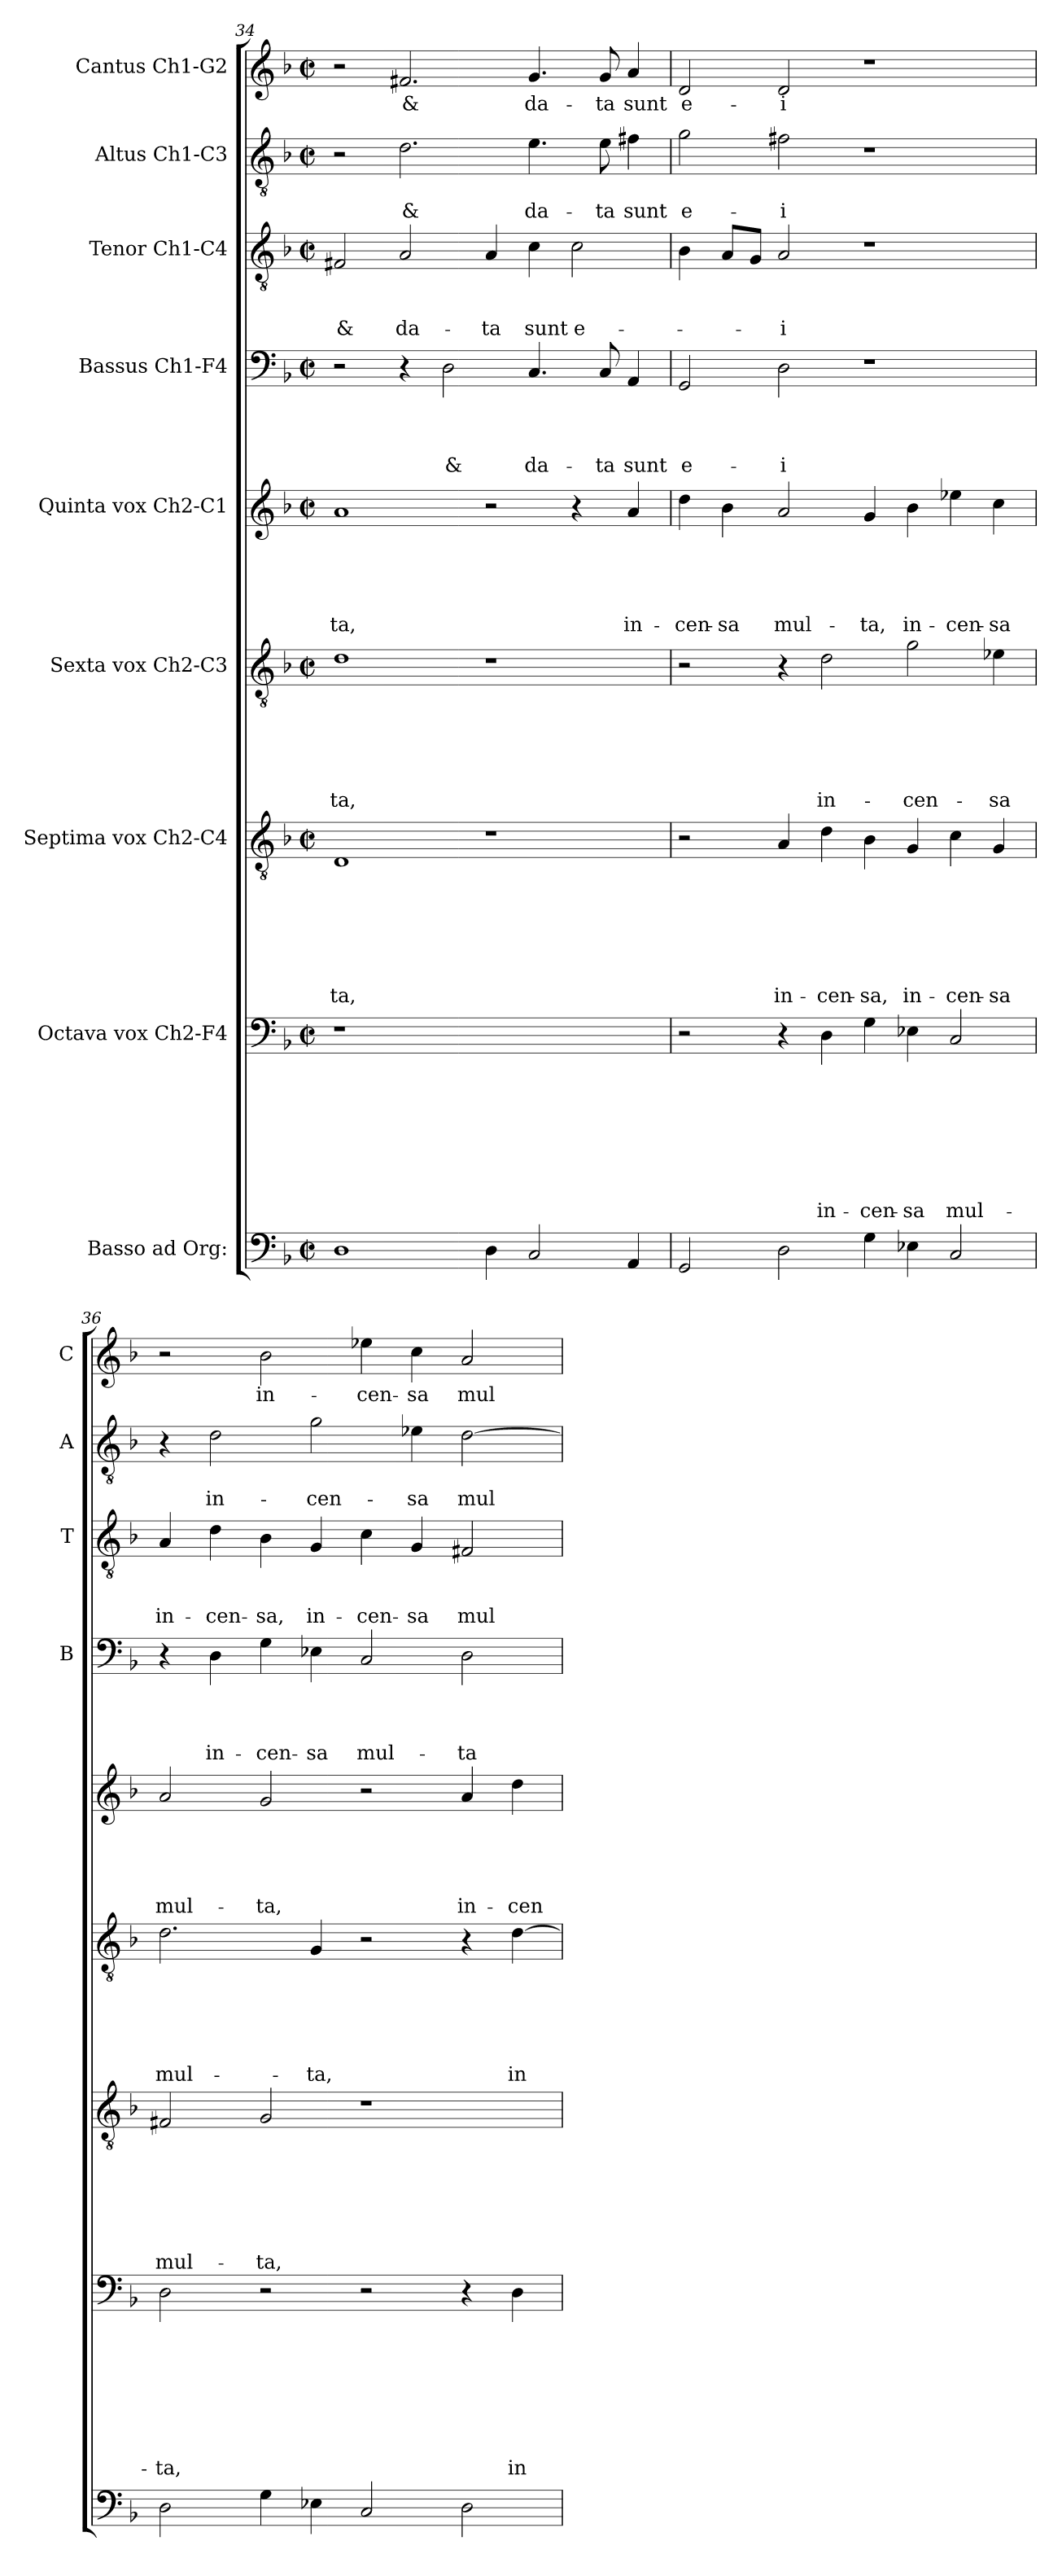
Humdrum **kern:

**kern	**kern	**text	**text	**text	**text	**text	**text	**text	**text	**kern	**text	**text	**text	**text	**text	**text	**text	**kern	**text	**text	**text	**text	**text	**text	**kern	**text	**text	**text	**text	**text	**kern	**text	**text	**text	**text	**kern	**text	**text	**text	**kern	**text	**text	**kern	**text
*part9	*part8	*part8	*part8	*part8	*part8	*part8	*part8	*part8	*part8	*part7	*part7	*part7	*part7	*part7	*part7	*part7	*part7	*part6	*part6	*part6	*part6	*part6	*part6	*part6	*part5	*part5	*part5	*part5	*part5	*part5	*part4	*part4	*part4	*part4	*part4	*part3	*part3	*part3	*part3	*part2	*part2	*part2	*part1	*part1
*staff9	*staff8	*staff8	*staff8	*staff8	*staff8	*staff8	*staff8	*staff8	*staff8	*staff7	*staff7	*staff7	*staff7	*staff7	*staff7	*staff7	*staff7	*staff6	*staff6	*staff6	*staff6	*staff6	*staff6	*staff6	*staff5	*staff5	*staff5	*staff5	*staff5	*staff5	*staff4	*staff4	*staff4	*staff4	*staff4	*staff3	*staff3	*staff3	*staff3	*staff2	*staff2	*staff2	*staff1	*staff1
*I"Basso ad Org:	*I"Octava vox Ch2-F4	*	*	*	*	*	*	*	*	*I"Septima vox Ch2-C4	*	*	*	*	*	*	*	*I"Sexta vox Ch2-C3	*	*	*	*	*	*	*I"Quinta vox Ch2-C1	*	*	*	*	*	*I"Bassus Ch1-F4	*	*	*	*	*I"Tenor Ch1-C4	*	*	*	*I"Altus Ch1-C3	*	*	*I"Cantus Ch1-G2	*
*	*	*	*	*	*	*	*	*	*	*	*	*	*	*	*	*	*	*	*	*	*	*	*	*	*	*	*	*	*	*	*I'B	*	*	*	*	*I'T	*	*	*	*I'A	*	*	*I'C	*
*clefF4	*clefF4	*	*	*	*	*	*	*	*	*clefGv2	*	*	*	*	*	*	*	*clefGv2	*	*	*	*	*	*	*clefG2	*	*	*	*	*	*clefF4	*	*	*	*	*clefGv2	*	*	*	*clefGv2	*	*	*clefG2	*
*k[b-]	*k[b-]	*	*	*	*	*	*	*	*	*k[b-]	*	*	*	*	*	*	*	*k[b-]	*	*	*	*	*	*	*k[b-]	*	*	*	*	*	*k[b-]	*	*	*	*	*k[b-]	*	*	*	*k[b-]	*	*	*k[b-]	*
*F:	*F:	*	*	*	*	*	*	*	*	*F:	*	*	*	*	*	*	*	*F:	*	*	*	*	*	*	*F:	*	*	*	*	*	*F:	*	*	*	*	*F:	*	*	*	*F:	*	*	*F:	*
*M2/2	*M2/2	*	*	*	*	*	*	*	*	*M2/2	*	*	*	*	*	*	*	*M2/2	*	*	*	*	*	*	*M2/2	*	*	*	*	*	*M2/2	*	*	*	*	*M2/2	*	*	*	*M2/2	*	*	*M2/2	*
*met(c|)	*met(c|)	*	*	*	*	*	*	*	*	*met(c|)	*	*	*	*	*	*	*	*met(c|)	*	*	*	*	*	*	*met(c|)	*	*	*	*	*	*met(c|)	*	*	*	*	*met(c|)	*	*	*	*met(c|)	*	*	*met(c|)	*
=34	=34	=34	=34	=34	=34	=34	=34	=34	=34	=34	=34	=34	=34	=34	=34	=34	=34	=34	=34	=34	=34	=34	=34	=34	=34	=34	=34	=34	=34	=34	=34	=34	=34	=34	=34	=34	=34	=34	=34	=34	=34	=34	=34	=34
!	!	!	!	!	!	!	!	!	!	!	!	!	!	!	!	!	!LO:LY:b	!	!	!	!	!	!	!LO:LY:b	!	!	!	!	!	!LO:LY:b	!	!	!	!	!	!	!	!	!LO:LY:b	!	!	!	!	!
1D	1r	.	.	.	.	.	.	.	.	1D	.	.	.	.	.	.	-ta,	1d	.	.	.	.	.	-ta,	1a	.	.	.	.	-ta,	2r	.	.	.	.	2F#X/	.	.	&	2r	.	.	2r	.
!	!	!	!	!	!	!	!	!	!	!	!	!	!	!	!	!	!	!	!	!	!	!	!	!	!	!	!	!	!	!	!	!	!	!	!	!	!	!	!LO:LY:b	!	!	!LO:LY:b	!	!LO:LY:b
.	.	.	.	.	.	.	.	.	.	.	.	.	.	.	.	.	.	.	.	.	.	.	.	.	.	.	.	.	.	.	4r	.	.	.	.	2A/	.	.	da-	2.d\	.	&	2.f#X/	&
!	!	!	!	!	!	!	!	!	!	!	!	!	!	!	!	!	!	!	!	!	!	!	!	!	!	!	!	!	!	!	!	!	!	!	!LO:LY:b	!	!	!	!	!	!	!	!	!
.	.	.	.	.	.	.	.	.	.	.	.	.	.	.	.	.	.	.	.	.	.	.	.	.	.	.	.	.	.	.	2D\	.	.	.	&	.	.	.	.	.	.	.	.	.
!	!	!	!	!	!	!	!	!	!	!	!	!	!	!	!	!	!	!	!	!	!	!	!	!	!	!	!	!	!	!	!	!	!	!	!	!	!	!	!LO:LY:b	!	!	!	!	!
4D\	1ryy	.	.	.	.	.	.	.	.	1r	.	.	.	.	.	.	.	1r	.	.	.	.	.	.	2r	.	.	.	.	.	.	.	.	.	.	4A/	.	.	-ta	.	.	.	.	.
!	!	!	!	!	!	!	!	!	!	!	!	!	!	!	!	!	!	!	!	!	!	!	!	!	!	!	!	!	!	!	!	!	!	!	!LO:LY:b	!	!	!	!LO:LY:b	!	!	!LO:LY:b	!	!LO:LY:b
2C/	.	.	.	.	.	.	.	.	.	.	.	.	.	.	.	.	.	.	.	.	.	.	.	.	.	.	.	.	.	.	4.C/	.	.	.	da-	4c\	.	.	sunt	4.e\	.	da-	4.g/	da-
!	!	!	!	!	!	!	!	!	!	!	!	!	!	!	!	!	!	!	!	!	!	!	!	!	!	!	!	!	!	!	!	!	!	!	!	!	!	!	!LO:LY:b	!	!	!	!	!
.	.	.	.	.	.	.	.	.	.	.	.	.	.	.	.	.	.	.	.	.	.	.	.	.	4r	.	.	.	.	.	.	.	.	.	.	2c\	.	.	e-	.	.	.	.	.
!	!	!	!	!	!	!	!	!	!	!	!	!	!	!	!	!	!	!	!	!	!	!	!	!	!	!	!	!	!	!	!	!	!	!	!LO:LY:b	!	!	!	!	!	!	!LO:LY:b	!	!LO:LY:b
.	.	.	.	.	.	.	.	.	.	.	.	.	.	.	.	.	.	.	.	.	.	.	.	.	.	.	.	.	.	.	8C/	.	.	.	-ta	.	.	.	.	8e\	.	-ta	8g/	-ta
!	!	!	!	!	!	!	!	!	!	!	!	!	!	!	!	!	!	!	!	!	!	!	!	!	!	!	!	!	!	!LO:LY:b	!	!	!	!	!LO:LY:b	!	!	!	!	!	!	!LO:LY:b	!	!LO:LY:b
4AA/	.	.	.	.	.	.	.	.	.	.	.	.	.	.	.	.	.	.	.	.	.	.	.	.	4a/	.	.	.	.	in-	4AA/	.	.	.	sunt	.	.	.	.	4f#X\	.	sunt	4a/	sunt
=35	=35	=35	=35	=35	=35	=35	=35	=35	=35	=35	=35	=35	=35	=35	=35	=35	=35	=35	=35	=35	=35	=35	=35	=35	=35	=35	=35	=35	=35	=35	=35	=35	=35	=35	=35	=35	=35	=35	=35	=35	=35	=35	=35	=35
!	!	!	!	!	!	!	!	!	!	!	!	!	!	!	!	!	!	!	!	!	!	!	!	!	!	!	!	!	!	!LO:LY:b	!	!	!	!	!LO:LY:b	!	!	!	!	!	!	!LO:LY:b	!	!LO:LY:b
2GG/	2r	.	.	.	.	.	.	.	.	2r	.	.	.	.	.	.	.	2r	.	.	.	.	.	.	4dd\	.	.	.	.	-cen-	2GG/	.	.	.	e-	4B-\	.	.	.	2g\	.	e-	2d/	e-
!	!	!	!	!	!	!	!	!	!	!	!	!	!	!	!	!	!	!	!	!	!	!	!	!	!	!	!	!	!	!LO:LY:b	!	!	!	!	!	!	!	!	!	!	!	!	!	!
.	.	.	.	.	.	.	.	.	.	.	.	.	.	.	.	.	.	.	.	.	.	.	.	.	4b-\	.	.	.	.	-sa	.	.	.	.	.	8A/L	.	.	.	.	.	.	.	.
.	.	.	.	.	.	.	.	.	.	.	.	.	.	.	.	.	.	.	.	.	.	.	.	.	.	.	.	.	.	.	.	.	.	.	.	8G/J	.	.	.	.	.	.	.	.
!	!	!	!	!	!	!	!	!	!	!	!	!	!	!	!	!	!LO:LY:b	!	!	!	!	!	!	!	!	!	!	!	!	!LO:LY:b	!	!	!	!	!LO:LY:b	!	!	!	!LO:LY:b	!	!	!LO:LY:b	!	!LO:LY:b
2D\	4r	.	.	.	.	.	.	.	.	4A/	.	.	.	.	.	.	in-	4r	.	.	.	.	.	.	2a/	.	.	.	.	mul-	2D\	.	.	.	-i	2A/	.	.	-i	2f#X\	.	-i	2d/	-i
!	!	!	!	!	!	!	!	!	!LO:LY:b	!	!	!	!	!	!	!	!LO:LY:b	!	!	!	!	!	!	!LO:LY:b	!	!	!	!	!	!	!	!	!	!	!	!	!	!	!	!	!	!	!	!
.	4D\	.	.	.	.	.	.	.	in-	4d\	.	.	.	.	.	.	-cen-	2d\	.	.	.	.	.	in-	.	.	.	.	.	.	.	.	.	.	.	.	.	.	.	.	.	.	.	.
!	!	!	!	!	!	!	!	!	!LO:LY:b	!	!	!	!	!	!	!	!LO:LY:b	!	!	!	!	!	!	!	!	!	!	!	!	!LO:LY:b	!	!	!	!	!	!	!	!	!	!	!	!	!	!
4G\	4G\	.	.	.	.	.	.	.	-cen-	4B-\	.	.	.	.	.	.	-sa,	.	.	.	.	.	.	.	4g/	.	.	.	.	-ta,	1r	.	.	.	.	1r	.	.	.	1r	.	.	1r	.
!	!	!	!	!	!	!	!	!	!LO:LY:b	!	!	!	!	!	!	!	!LO:LY:b	!	!	!	!	!	!	!LO:LY:b	!	!	!	!	!	!LO:LY:b	!	!	!	!	!	!	!	!	!	!	!	!	!	!
4E-X\	4E-X\	.	.	.	.	.	.	.	-sa	4G/	.	.	.	.	.	.	in-	2g\	.	.	.	.	.	-cen-	4b-\	.	.	.	.	in-	.	.	.	.	.	.	.	.	.	.	.	.	.	.
!	!	!	!	!	!	!	!	!	!LO:LY:b	!	!	!	!	!	!	!	!LO:LY:b	!	!	!	!	!	!	!	!	!	!	!	!	!LO:LY:b	!	!	!	!	!	!	!	!	!	!	!	!	!	!
2C/	2C/	.	.	.	.	.	.	.	mul-	4c\	.	.	.	.	.	.	-cen-	.	.	.	.	.	.	.	4ee-X\	.	.	.	.	-cen-	.	.	.	.	.	.	.	.	.	.	.	.	.	.
!	!	!	!	!	!	!	!	!	!	!	!	!	!	!	!	!	!LO:LY:b	!	!	!	!	!	!	!LO:LY:b	!	!	!	!	!	!LO:LY:b	!	!	!	!	!	!	!	!	!	!	!	!	!	!
.	.	.	.	.	.	.	.	.	.	4G/	.	.	.	.	.	.	-sa	4e-X\	.	.	.	.	.	-sa	4cc\	.	.	.	.	-sa	.	.	.	.	.	.	.	.	.	.	.	.	.	.
=36	=36	=36	=36	=36	=36	=36	=36	=36	=36	=36	=36	=36	=36	=36	=36	=36	=36	=36	=36	=36	=36	=36	=36	=36	=36	=36	=36	=36	=36	=36	=36	=36	=36	=36	=36	=36	=36	=36	=36	=36	=36	=36	=36	=36
!	!	!	!	!	!	!	!	!	!LO:LY:b	!	!	!	!	!	!	!	!LO:LY:b	!	!	!	!	!	!	!LO:LY:b	!	!	!	!	!	!LO:LY:b	!	!	!	!	!	!	!	!	!LO:LY:b	!	!	!	!	!
2D\	2D\	.	.	.	.	.	.	.	-ta,	2F#X/	.	.	.	.	.	.	mul-	2.d\	.	.	.	.	.	mul-	2a/	.	.	.	.	mul-	4r	.	.	.	.	4A/	.	.	in-	4r	.	.	2r	.
!	!	!	!	!	!	!	!	!	!	!	!	!	!	!	!	!	!	!	!	!	!	!	!	!	!	!	!	!	!	!	!	!	!	!	!LO:LY:b	!	!	!	!LO:LY:b	!	!	!LO:LY:b	!	!
.	.	.	.	.	.	.	.	.	.	.	.	.	.	.	.	.	.	.	.	.	.	.	.	.	.	.	.	.	.	.	4D\	.	.	.	in-	4d\	.	.	-cen-	2d\	.	in-	.	.
!	!	!	!	!	!	!	!	!	!	!	!	!	!	!	!	!	!LO:LY:b	!	!	!	!	!	!	!	!	!	!	!	!	!LO:LY:b	!	!	!	!	!LO:LY:b	!	!	!	!LO:LY:b	!	!	!	!	!LO:LY:b
4G\	2r	.	.	.	.	.	.	.	.	2G/	.	.	.	.	.	.	-ta,	.	.	.	.	.	.	.	2g/	.	.	.	.	-ta,	4G\	.	.	.	-cen-	4B-\	.	.	-sa,	.	.	.	2b-\	in-
!	!	!	!	!	!	!	!	!	!	!	!	!	!	!	!	!	!	!	!	!	!	!	!	!LO:LY:b	!	!	!	!	!	!	!	!	!	!	!LO:LY:b	!	!	!	!LO:LY:b	!	!	!LO:LY:b	!	!
4E-X\	.	.	.	.	.	.	.	.	.	.	.	.	.	.	.	.	.	4G/	.	.	.	.	.	-ta,	.	.	.	.	.	.	4E-X\	.	.	.	-sa	4G/	.	.	in-	2g\	.	-cen-	.	.
!	!	!	!	!	!	!	!	!	!	!	!	!	!	!	!	!	!	!	!	!	!	!	!	!	!	!	!	!	!	!	!	!	!	!	!LO:LY:b	!	!	!	!LO:LY:b	!	!	!	!	!LO:LY:b
2C/	2r	.	.	.	.	.	.	.	.	1r	.	.	.	.	.	.	.	2r	.	.	.	.	.	.	2r	.	.	.	.	.	2C/	.	.	.	mul-	4c\	.	.	-cen-	.	.	.	4ee-X\	-cen-
!	!	!	!	!	!	!	!	!	!	!	!	!	!	!	!	!	!	!	!	!	!	!	!	!	!	!	!	!	!	!	!	!	!	!	!	!	!	!	!LO:LY:b	!	!	!LO:LY:b	!	!LO:LY:b
.	.	.	.	.	.	.	.	.	.	.	.	.	.	.	.	.	.	.	.	.	.	.	.	.	.	.	.	.	.	.	.	.	.	.	.	4G/	.	.	-sa	4e-X\	.	-sa	4cc\	-sa
!	!	!	!	!	!	!	!	!	!	!	!	!	!	!	!	!	!	!	!	!	!	!	!	!	!	!	!	!	!	!LO:LY:b	!	!	!	!	!LO:LY:b	!	!	!	!LO:LY:b	!	!	!LO:LY:b	!	!LO:LY:b
2D\	4r	.	.	.	.	.	.	.	.	.	.	.	.	.	.	.	.	4r	.	.	.	.	.	.	4a/	.	.	.	.	in-	2D\	.	.	.	-ta	2F#X/	.	.	mul-	[2d\	.	mul-	2a/	mul-
!	!	!	!	!	!	!	!	!	!LO:LY:b	!	!	!	!	!	!	!	!	!	!	!	!	!	!	!LO:LY:b	!	!	!	!	!	!LO:LY:b	!	!	!	!	!	!	!	!	!	!	!	!	!	!
.	4D\	.	.	.	.	.	.	.	in-	.	.	.	.	.	.	.	.	[4d\	.	.	.	.	.	in-	4dd\	.	.	.	.	-cen-	.	.	.	.	.	.	.	.	.	.	.	.	.	.
=	=	=	=	=	=	=	=	=	=	=	=	=	=	=	=	=	=	=	=	=	=	=	=	=	=	=	=	=	=	=	=	=	=	=	=	=	=	=	=	=	=	=	=	=
*-	*-	*-	*-	*-	*-	*-	*-	*-	*-	*-	*-	*-	*-	*-	*-	*-	*-	*-	*-	*-	*-	*-	*-	*-	*-	*-	*-	*-	*-	*-	*-	*-	*-	*-	*-	*-	*-	*-	*-	*-	*-	*-	*-	*-
